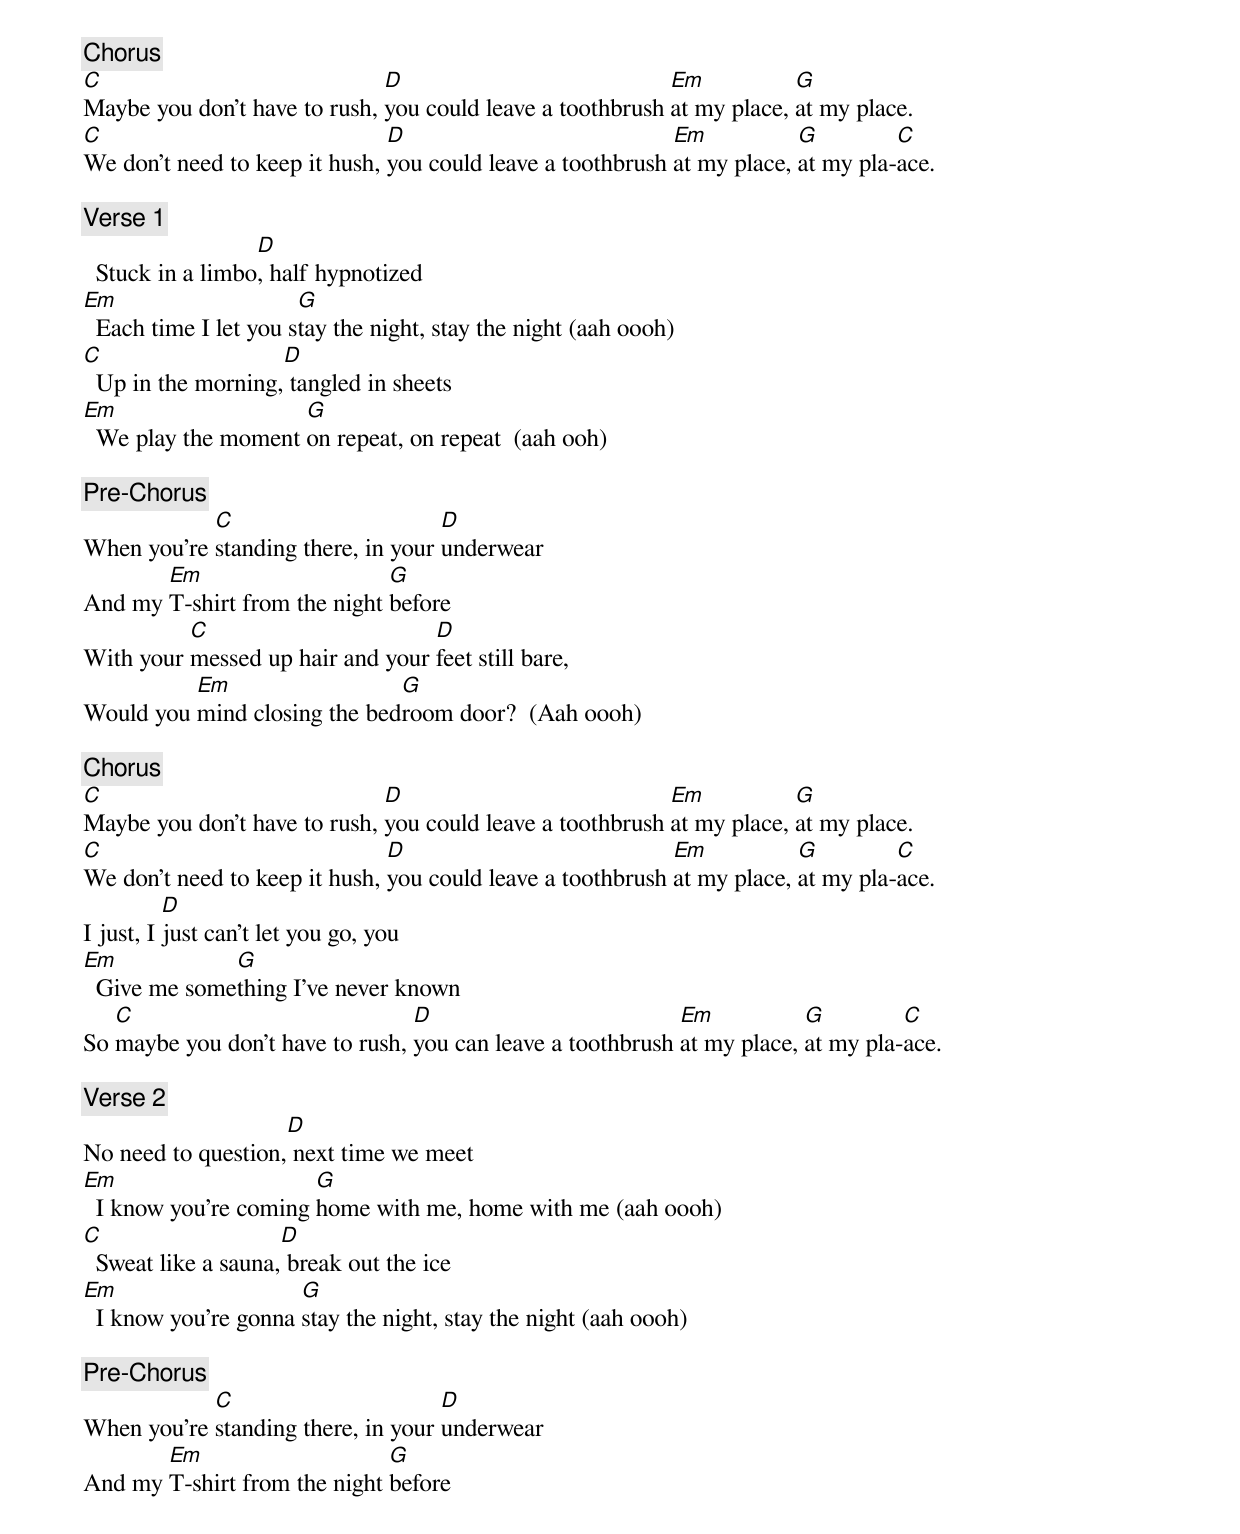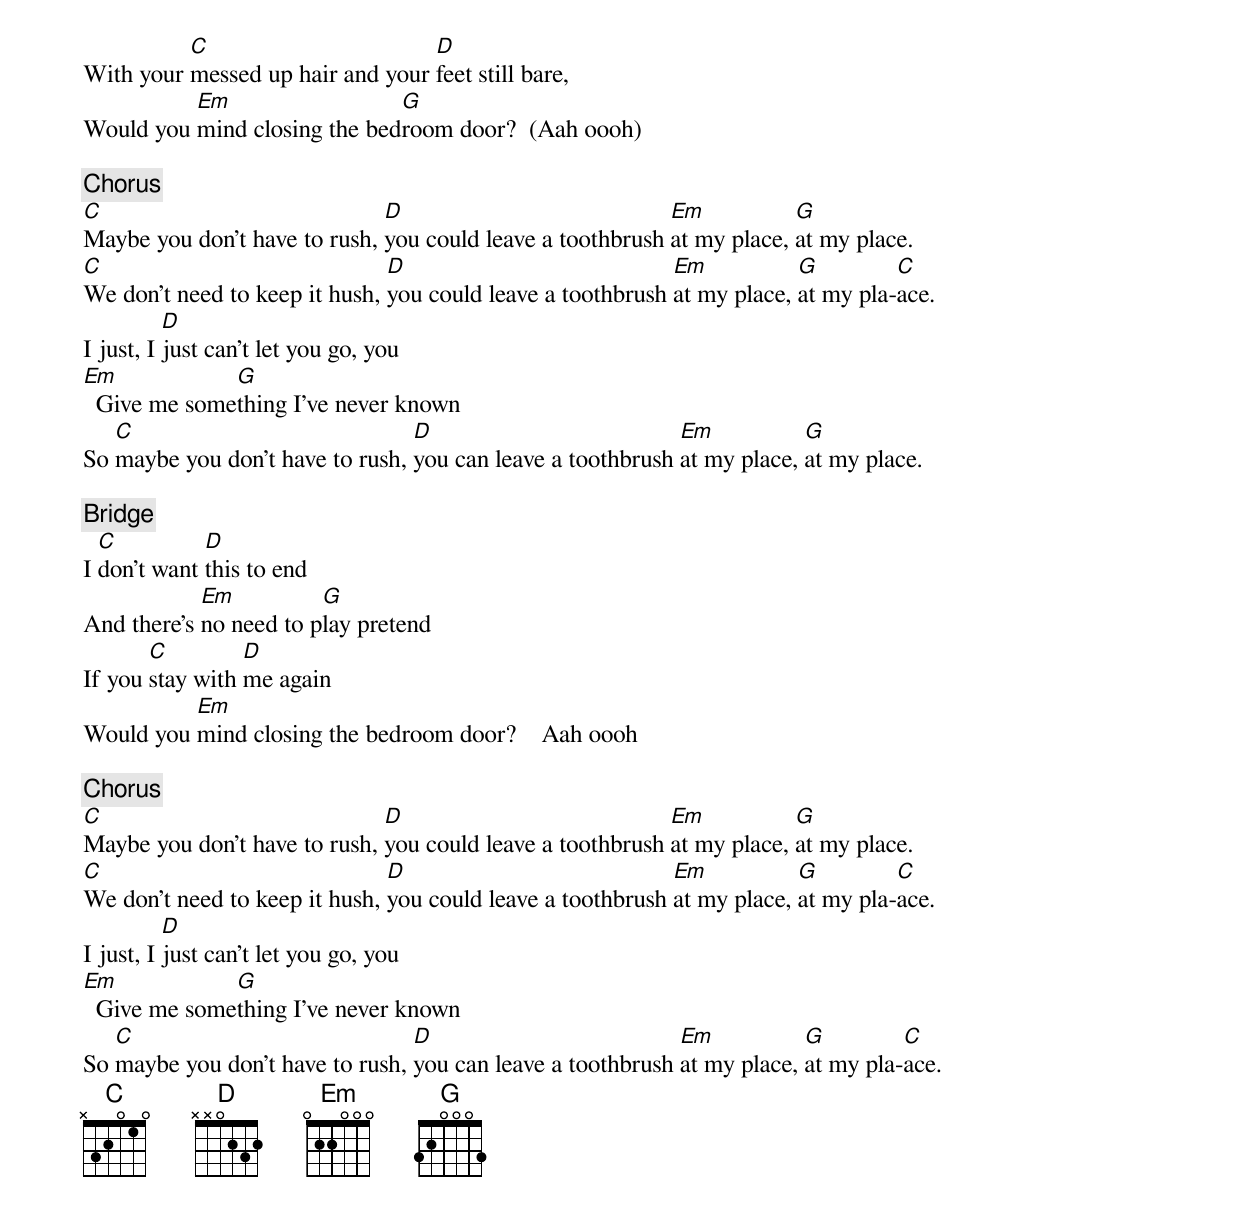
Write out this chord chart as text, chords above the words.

[Chorus]
C                             D                            Em           G
Maybe you don't have to rush, you could leave a toothbrush at my place, at my place.
C                              D                            Em           G         C
We don't need to keep it hush, you could leave a toothbrush at my place, at my pla-ace.

[Verse 1]
                  D
  Stuck in a limbo, half hypnotized
Em                     G
  Each time I let you stay the night, stay the night (aah oooh)
C                   D
  Up in the morning, tangled in sheets
Em                   G
  We play the moment on repeat, on repeat  (aah ooh)

[Pre-Chorus]
            C                       D
When you're standing there, in your underwear
       Em                     G
And my T-shirt from the night before
          C                       D
With your messed up hair and your feet still bare,
          Em                  G
Would you mind closing the bedroom door?  (Aah oooh)

[Chorus]
C                             D                            Em           G
Maybe you don't have to rush, you could leave a toothbrush at my place, at my place.
C                              D                            Em           G         C
We don't need to keep it hush, you could leave a toothbrush at my place, at my pla-ace.
          D
I just, I just can't let you go, you
Em            G
  Give me something I've never known
   C                             D                          Em           G         C
So maybe you don't have to rush, you can leave a toothbrush at my place, at my pla-ace.

[Verse 2]
                    D
No need to question, next time we meet
Em                     G
  I know you're coming home with me, home with me (aah oooh)
C                    D
  Sweat like a sauna, break out the ice
Em                    G
  I know you're gonna stay the night, stay the night (aah oooh)

[Pre-Chorus]
            C                       D
When you're standing there, in your underwear
       Em                     G
And my T-shirt from the night before
          C                       D
With your messed up hair and your feet still bare,
          Em                  G
Would you mind closing the bedroom door?  (Aah oooh)

[Chorus]
C                             D                            Em           G
Maybe you don't have to rush, you could leave a toothbrush at my place, at my place.
C                              D                            Em           G         C
We don't need to keep it hush, you could leave a toothbrush at my place, at my pla-ace.
          D
I just, I just can't let you go, you
Em            G
  Give me something I've never known
   C                             D                          Em           G
So maybe you don't have to rush, you can leave a toothbrush at my place, at my place.

[Bridge]
  C          D
I don't want this to end
            Em          G
And there's no need to play pretend
       C         D
If you stay with me again
          Em
Would you mind closing the bedroom door?    Aah oooh

[Chorus]
C                             D                            Em           G
Maybe you don't have to rush, you could leave a toothbrush at my place, at my place.
C                              D                            Em           G         C
We don't need to keep it hush, you could leave a toothbrush at my place, at my pla-ace.
          D
I just, I just can't let you go, you
Em            G
  Give me something I've never known
   C                             D                          Em           G         C
So maybe you don't have to rush, you can leave a toothbrush at my place, at my pla-ace.
